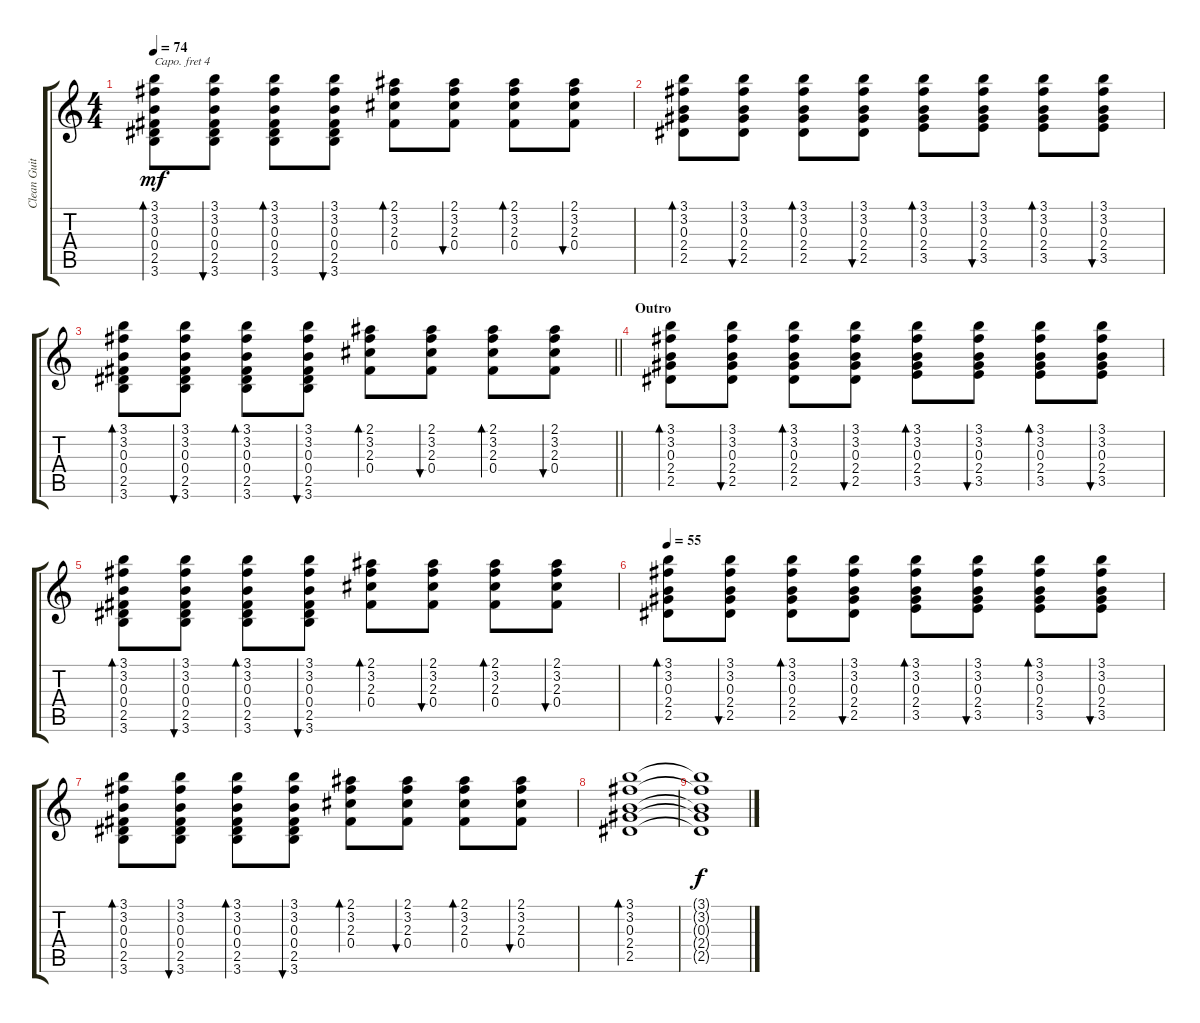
\track ("Clean Guitar" "Clean Guit") {instrument electricguitarjazz}
\staff {score tabs}
\capo 4
\tuning (E4 B3 G3 D3 A2 E2) {hide}
\ts (4 4)
\tempo 74
\clef g2
\ks c
(3.1 3.2 0.3 0.4 2.5 3.6).8{bd 30 dy mf} (3.1 3.2 0.3 0.4 2.5 3.6).8{bu 30} (3.1 3.2 0.3 0.4 2.5 3.6).8{bd 30} (3.1 3.2 0.3 0.4 2.5 3.6).8{bu 30} (2.1 3.2 2.3 0.4).8{bd 30} (2.1 3.2 2.3 0.4).8{bu 30} (2.1 3.2 2.3 0.4).8{bd 30} (2.1 3.2 2.3 0.4).8{bu 30} |
(3.1 3.2 0.3 2.4 2.5).8{bd 30} (3.1 3.2 0.3 2.4 2.5).8{bu 30} (3.1 3.2 0.3 2.4 2.5).8{bd 30} (3.1 3.2 0.3 2.4 2.5).8{bu 30} (3.1 3.2 0.3 2.4 3.5).8{bd 30} (3.1 3.2 0.3 2.4 3.5).8{bu 30} (3.1 3.2 0.3 2.4 3.5).8{bd 30} (3.1 3.2 0.3 2.4 3.5).8{bu 30} |
\barLineRight lightlight
(3.1 3.2 0.3 0.4 2.5 3.6).8{bd 30} (3.1 3.2 0.3 0.4 2.5 3.6).8{bu 30} (3.1 3.2 0.3 0.4 2.5 3.6).8{bd 30} (3.1 3.2 0.3 0.4 2.5 3.6).8{bu 30} (2.1 3.2 2.3 0.4).8{bd 30} (2.1 3.2 2.3 0.4).8{bu 30} (2.1 3.2 2.3 0.4).8{bd 30} (2.1 3.2 2.3 0.4).8{bu 30} |
\section ("" "Outro")
(3.1 3.2 0.3 2.4 2.5).8{bd 30} (3.1 3.2 0.3 2.4 2.5).8{bu 30} (3.1 3.2 0.3 2.4 2.5).8{bd 30} (3.1 3.2 0.3 2.4 2.5).8{bu 30} (3.1 3.2 0.3 2.4 3.5).8{bd 30} (3.1 3.2 0.3 2.4 3.5).8{bu 30} (3.1 3.2 0.3 2.4 3.5).8{bd 30} (3.1 3.2 0.3 2.4 3.5).8{bu 30} |
(3.1 3.2 0.3 0.4 2.5 3.6).8{bd 30} (3.1 3.2 0.3 0.4 2.5 3.6).8{bu 30} (3.1 3.2 0.3 0.4 2.5 3.6).8{bd 30} (3.1 3.2 0.3 0.4 2.5 3.6).8{bu 30} (2.1 3.2 2.3 0.4).8{bd 30} (2.1 3.2 2.3 0.4).8{bu 30} (2.1 3.2 2.3 0.4).8{bd 30} (2.1 3.2 2.3 0.4).8{bu 30} |
\tempo 55
(3.1 3.2 0.3 2.4 2.5).8{bd 30} (3.1 3.2 0.3 2.4 2.5).8{bu 30} (3.1 3.2 0.3 2.4 2.5).8{bd 30} (3.1 3.2 0.3 2.4 2.5).8{bu 30} (3.1 3.2 0.3 2.4 3.5).8{bd 30} (3.1 3.2 0.3 2.4 3.5).8{bu 30} (3.1 3.2 0.3 2.4 3.5).8{bd 30} (3.1 3.2 0.3 2.4 3.5).8{bu 30} |
(3.1 3.2 0.3 0.4 2.5 3.6).8{bd 30} (3.1 3.2 0.3 0.4 2.5 3.6).8{bu 30} (3.1 3.2 0.3 0.4 2.5 3.6).8{bd 30} (3.1 3.2 0.3 0.4 2.5 3.6).8{bu 30} (2.1 3.2 2.3 0.4).8{bd 30} (2.1 3.2 2.3 0.4).8{bu 30} (2.1 3.2 2.3 0.4).8{bd 30} (2.1 3.2 2.3 0.4).8{bu 30} |
(3.1 3.2 0.3 2.4 2.5).1{bd 240} |
(3.1{t} 3.2{t} 0.3{t} 2.4{t} 2.5{t}).1{dy f}
